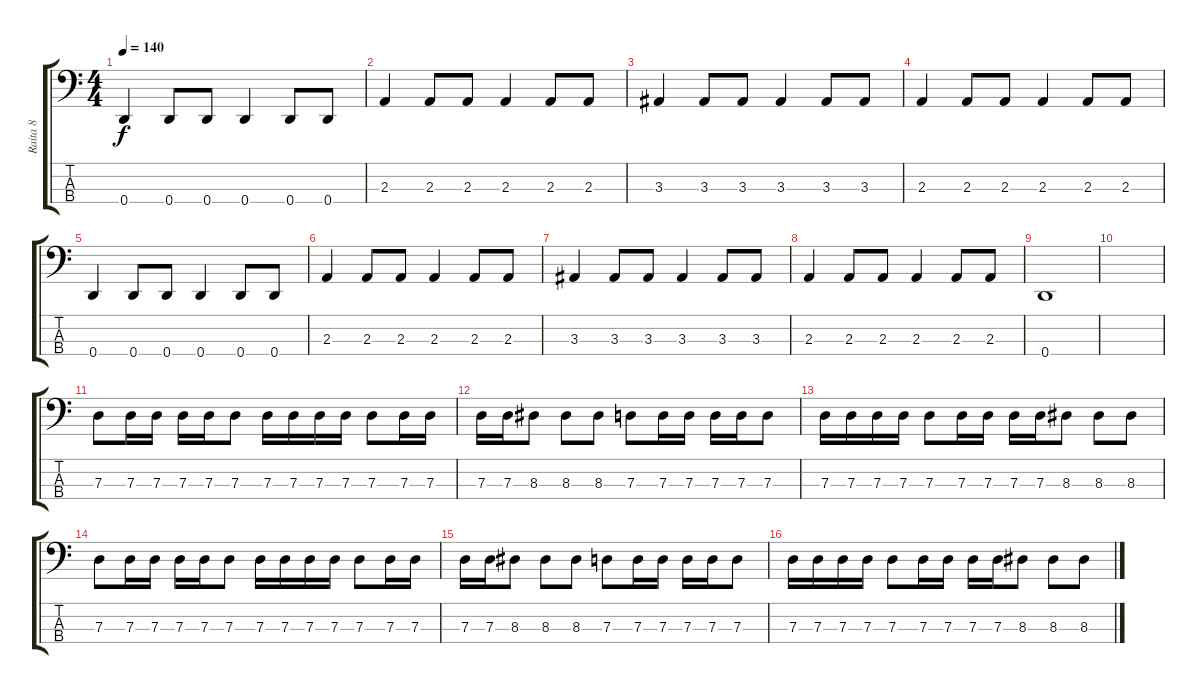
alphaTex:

\track ("Raita 8" "Raita 8") {instrument electricbasspick}
\staff {score tabs}
\tuning (F2 C2 G1 D1) {hide}
\ts (4 4)
\tempo 140
\clef f4
\ks c
0.4.4{dy f} 0.4.8 0.4.8 0.4.4 0.4.8 0.4.8 |
2.3.4 2.3.8 2.3.8 2.3.4 2.3.8 2.3.8 |
3.3.4 3.3.8 3.3.8 3.3.4 3.3.8 3.3.8 |
2.3.4 2.3.8 2.3.8 2.3.4 2.3.8 2.3.8 |
0.4.4 0.4.8 0.4.8 0.4.4 0.4.8 0.4.8 |
2.3.4 2.3.8 2.3.8 2.3.4 2.3.8 2.3.8 |
3.3.4 3.3.8 3.3.8 3.3.4 3.3.8 3.3.8 |
2.3.4 2.3.8 2.3.8 2.3.4 2.3.8 2.3.8 |
0.4.1 |
|
7.3.8 7.3.16 7.3.16 7.3.16 7.3.16 7.3.8 7.3.16 7.3.16 7.3.16 7.3.16 7.3.8 7.3.16 7.3.16 |
7.3.16 7.3.16 8.3.8 8.3.8 8.3.8 7.3.8 7.3.16 7.3.16 7.3.16 7.3.16 7.3.8 |
7.3.16 7.3.16 7.3.16 7.3.16 7.3.8 7.3.16 7.3.16 7.3.16 7.3.16 8.3.8 8.3.8 8.3.8 |
7.3.8 7.3.16 7.3.16 7.3.16 7.3.16 7.3.8 7.3.16 7.3.16 7.3.16 7.3.16 7.3.8 7.3.16 7.3.16 |
7.3.16 7.3.16 8.3.8 8.3.8 8.3.8 7.3.8 7.3.16 7.3.16 7.3.16 7.3.16 7.3.8 |
7.3.16 7.3.16 7.3.16 7.3.16 7.3.8 7.3.16 7.3.16 7.3.16 7.3.16 8.3.8 8.3.8 8.3.8
